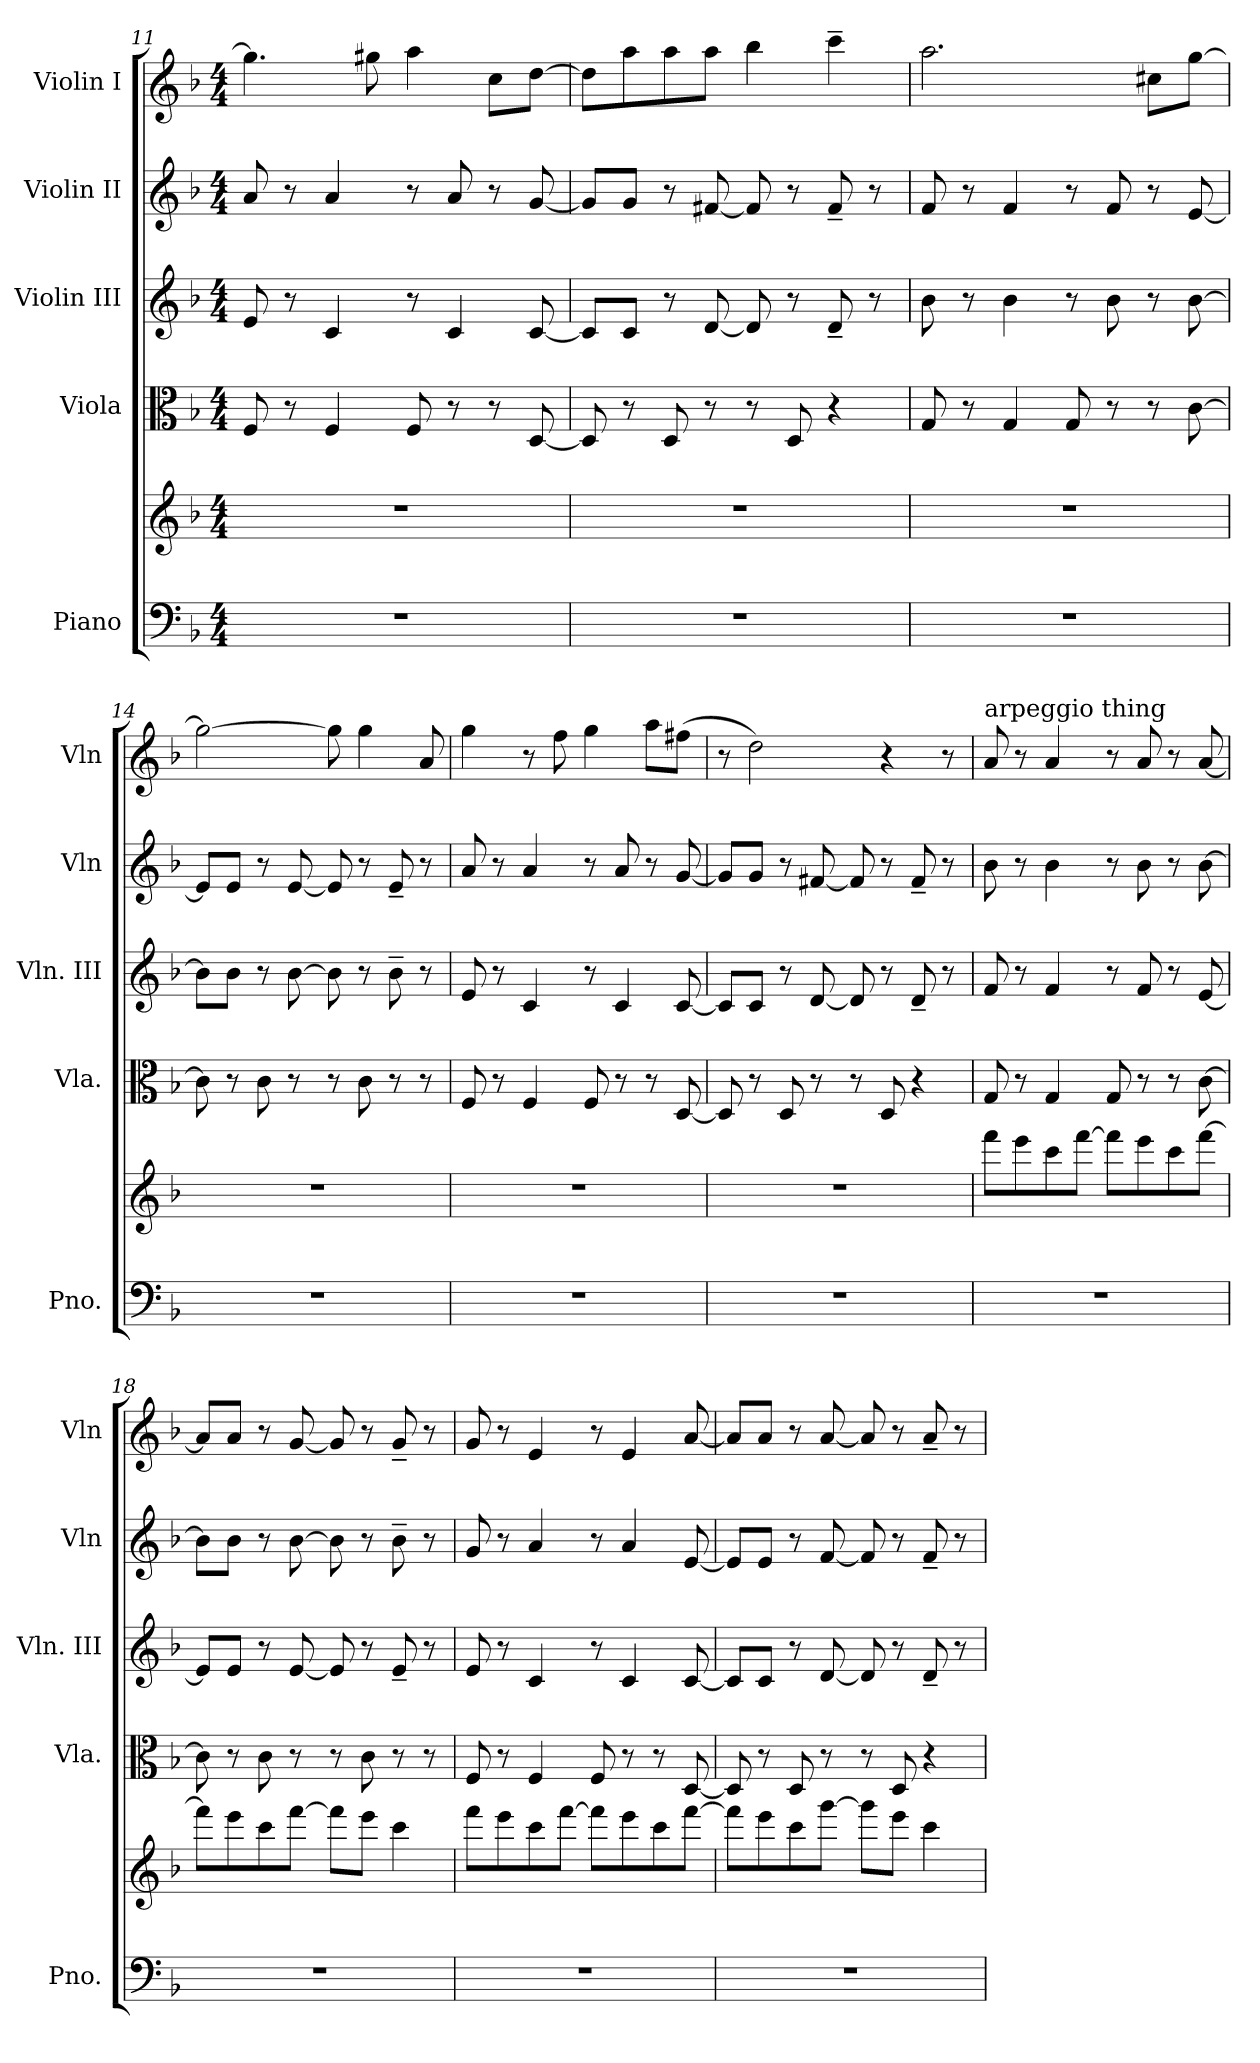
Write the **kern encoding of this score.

**kern	**kern	**kern	**kern	**kern	**kern
*part5	*part5	*part4	*part3	*part2	*part1
*staff6	*staff5	*staff4	*staff3	*staff2	*staff1
*I"Piano	*	*I"Viola	*I"Violin III	*I"Violin II	*I"Violin I
*I'Pno.	*	*I'Vla.	*I'Vln. III	*I'Vln	*I'Vln
*clefF4	*clefG2	*clefC3	*clefG2	*clefG2	*clefG2
*k[b-]	*k[b-]	*k[b-]	*k[b-]	*k[b-]	*k[b-]
*M4/4	*M4/4	*M4/4	*M4/4	*M4/4	*M4/4
=11	=11	=11	=11	=11	=11
1r	1r	8F/	8e/	8a/	4.gg\]
.	.	8r	8r	8r	.
.	.	4F/	4c/	4a/	.
.	.	.	.	.	8gg#X\
.	.	8F/	8r	8r	4aa\
.	.	8r	4c/	8a/	.
.	.	8r	.	8r	8cc\L
.	.	[8D/	[8c/	[8g/	[8dd\J
!!LO:LB:g=z
=12	=12	=12	=12	=12	=12
1r	1r	8D/]	8c/L]	8g/L]	8dd\L]
.	.	8r	8c/J	8g/J	8aa\
.	.	8D/	8r	8r	8aa\
.	.	8r	[8d/	[8f#X/	8aa\J
.	.	8r	8d/]	8f#/]	4bb-\
.	.	8D/	8r	8r	.
.	.	4r	8d~/	8f#~/	4ccc~\
.	.	.	8r	8r	.
=13	=13	=13	=13	=13	=13
1r	1r	8G/	8b-\	8f/	2.aa\
.	.	8r	8r	8r	.
.	.	4G/	4b-\	4f/	.
.	.	8G/	8r	8r	.
.	.	8r	8b-\	8f/	.
.	.	8r	8r	8r	8cc#X\L
.	.	[8c\	[8b-\	[8e/	[8gg\J
=14	=14	=14	=14	=14	=14
1r	1r	8c\]	8b-\L]	8e/L]	2gg\_
.	.	8r	8b-\J	8e/J	.
.	.	8c\	8r	8r	.
.	.	8r	[8b-\	[8e/	.
.	.	8r	8b-\]	8e/]	8gg\]
.	.	8c\	8r	8r	4gg\
.	.	8r	8b-~\	8e~/	.
.	.	8r	8r	8r	8a/
!!LO:PB:g=z
=15	=15	=15	=15	=15	=15
1r	1r	8F/	8e/	8a/	4gg\
.	.	8r	8r	8r	.
.	.	4F/	4c/	4a/	8r
.	.	.	.	.	8ff\
.	.	8F/	8r	8r	4gg\
.	.	8r	4c/	8a/	.
.	.	8r	.	8r	8aa\L
.	.	[8D/	[8c/	[8g/	(8ff#X\J
=16	=16	=16	=16	=16	=16
1r	1r	8D/]	8c/L]	8g/L]	8r
.	.	8r	8c/J	8g/J	2dd\)
.	.	8D/	8r	8r	.
.	.	8r	[8d/	[8f#X/	.
.	.	8r	8d/]	8f#/]	.
.	.	8D/	8r	8r	4r
.	.	4r	8d~/	8f#~/	.
.	.	.	8r	8r	8r
=17	=17	=17	=17	=17	=17
!	!	!	!	!	!LO:TX:a:t=arpeggio thing
1r	8fff\L	8G/	8f/	8b-\	8a/
.	8eee\	8r	8r	8r	8r
.	8ccc\	4G/	4f/	4b-\	4a/
.	[8fff\J	.	.	.	.
.	8fff\L]	8G/	8r	8r	8r
.	8eee\	8r	8f/	8b-\	8a/
.	8ccc\	8r	8r	8r	8r
.	[8fff\J	[8c\	[8e/	[8b-\	[8a/
!!LO:LB:g=z
=18	=18	=18	=18	=18	=18
1r	8fff\L]	8c\]	8e/L]	8b-\L]	8a/L]
.	8eee\	8r	8e/J	8b-\J	8a/J
.	8ccc\	8c\	8r	8r	8r
.	[8fff\J	8r	[8e/	[8b-\	[8g/
.	8fff\L]	8r	8e/]	8b-\]	8g/]
.	8eee\J	8c\	8r	8r	8r
.	4ccc\	8r	8e~/	8b-~\	8g~/
.	.	8r	8r	8r	8r
=19	=19	=19	=19	=19	=19
1r	8fff\L	8F/	8e/	8g/	8g/
.	8eee\	8r	8r	8r	8r
.	8ccc\	4F/	4c/	4a/	4e/
.	[8fff\J	.	.	.	.
.	8fff\L]	8F/	8r	8r	8r
.	8eee\	8r	4c/	4a/	4e/
.	8ccc\	8r	.	.	.
.	[8fff\J	[8D/	[8c/	[8e/	[8a/
=20	=20	=20	=20	=20	=20
1r	8fff\L]	8D/]	8c/L]	8e/L]	8a/L]
.	8eee\	8r	8c/J	8e/J	8a/J
.	8ccc\	8D/	8r	8r	8r
.	[8ggg\J	8r	[8d/	[8f/	[8a/
.	8ggg\L]	8r	8d/]	8f/]	8a/]
.	8eee\J	8D/	8r	8r	8r
.	4ccc\	4r	8d~/	8f~/	8a~/
.	.	.	8r	8r	8r
=	=	=	=	=	=
*-	*-	*-	*-	*-	*-
